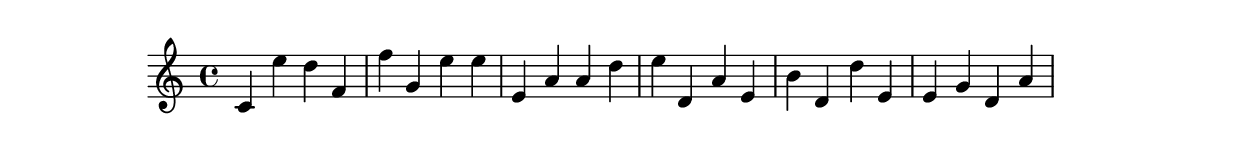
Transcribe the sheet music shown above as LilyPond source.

%% Do not edit this file; it is auto-generated from LSR http://lsr.dsi.unimi.it
%% This file is in the public domain.
\version "2.13.1"

\header {
  lsrtags = "pitches"

  texidoces = "
Este fragmento de código basado en Scheme genera
24 notas aleatorias (o tantas como se necesiten), basándose en la
hora actual (o en cualquier número pseudo-aleatorio que se
especifique en su lugar, para obtener las mismas notas aleatorias
cada vez): es decir, para obtener distintos patrones de notas,
sólo tiene que modificar este número.

"
  doctitlees = "Generación de notas aleatorias"

  texidoc = "
This Scheme-based snippet generates 24 random notes (or as many as
required), based on the current time (or any randomish number specified
instead, in order to obtain the same random notes each time): i.e., to
get different random note patterns, just change this number.

"
  doctitle = "Generating random notes"
} % begin verbatim

\score {
  { #(let ((random-state (seed->random-state (current-time))))
    (ly:export
     (make-music 'SequentialMusic 'elements
      (map (lambda x
           (let ((idx (random 12 random-state)))
            (make-music 'EventChord
             'elements (list (make-music 'NoteEvent
                              'duration (ly:make-duration 2 0 1 1)
                              'pitch (ly:make-pitch (quotient idx 7)
                                      (remainder idx 7)
                                      0))))))
       (make-list 24)))))
  }
}
